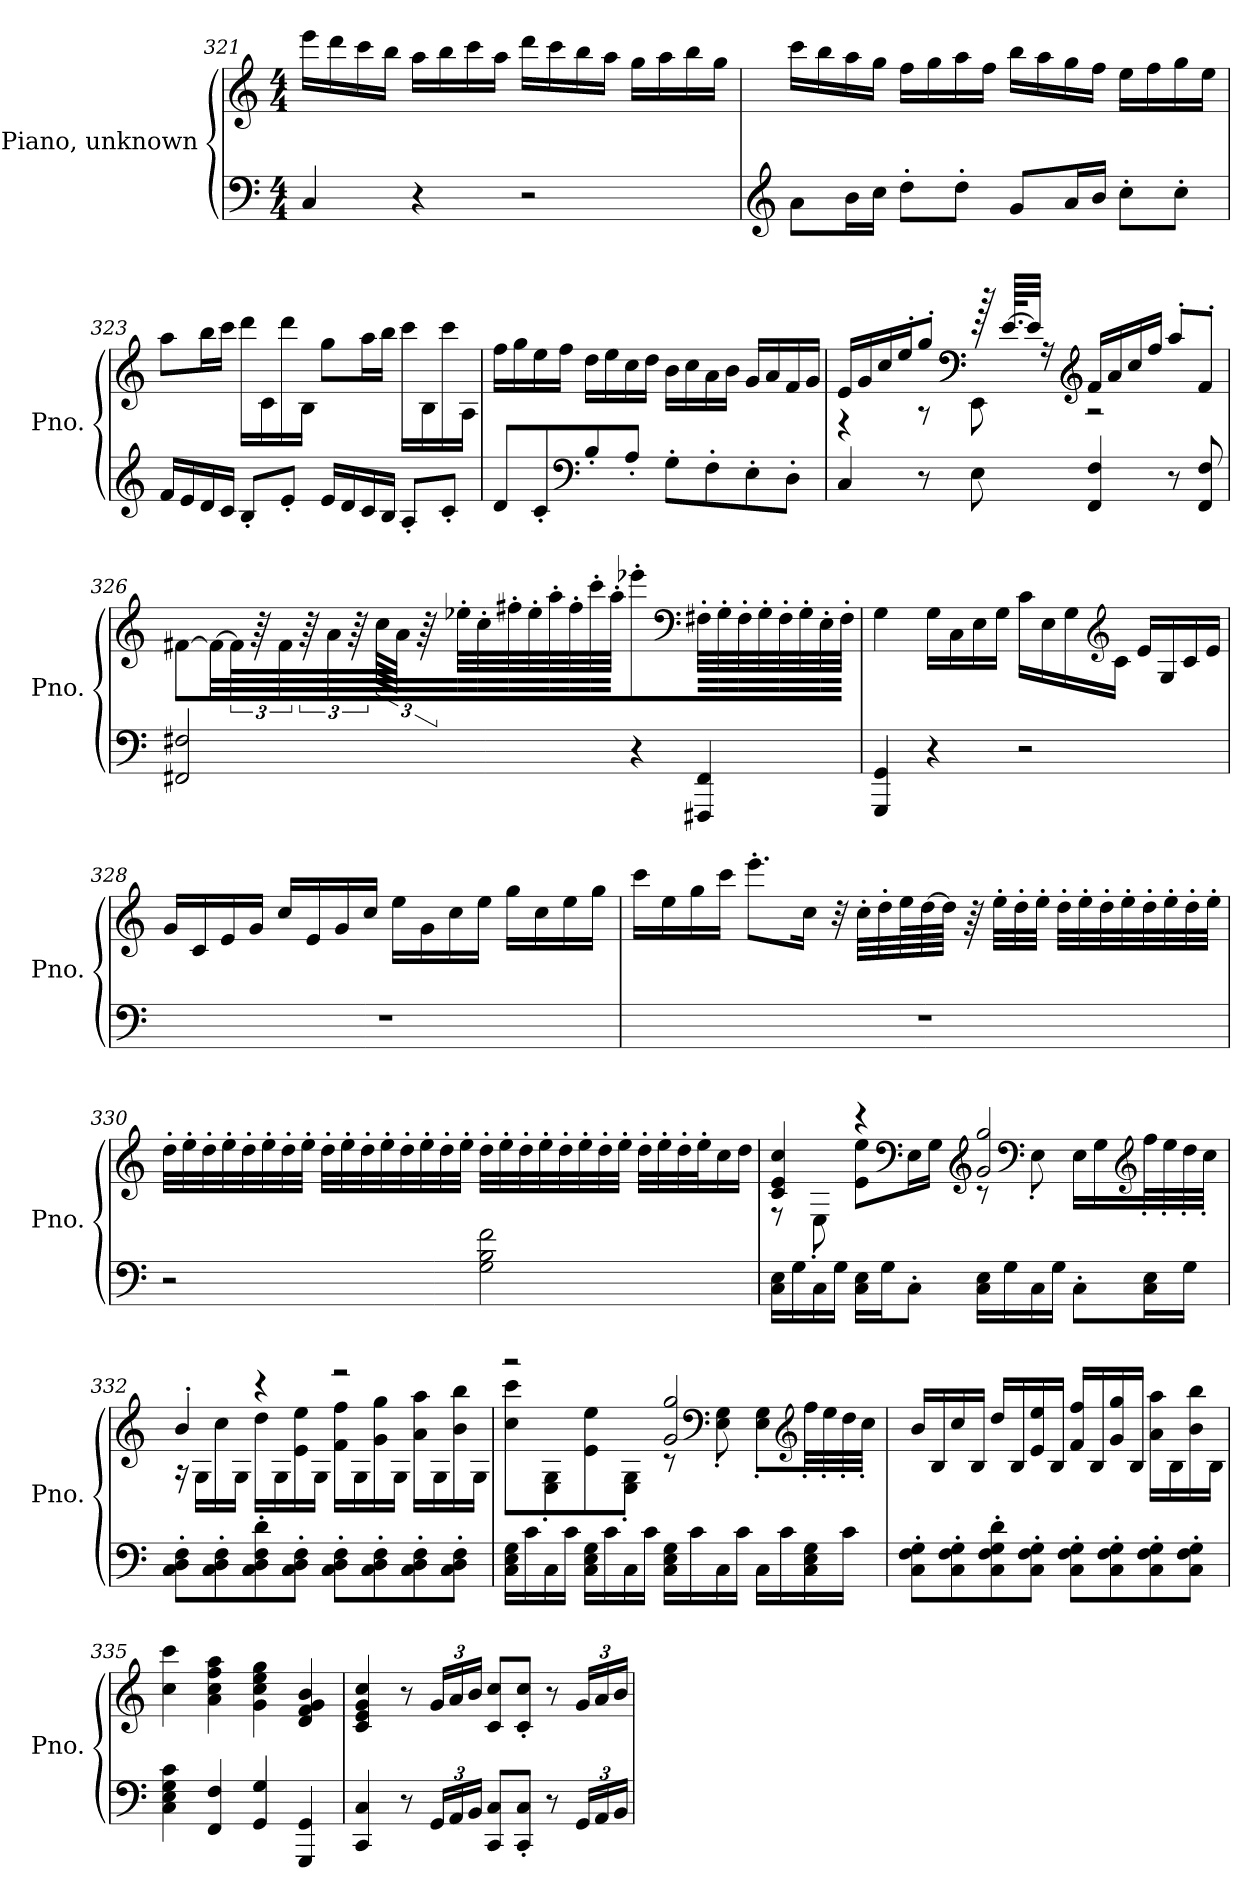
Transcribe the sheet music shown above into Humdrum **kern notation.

**kern	**kern
*part1	*part1
*staff2	*staff1
*I"Piano, unknown	*
*I'Pno.	*
*clefF4	*clefG2
*k[]	*k[]
*M4/4	*M4/4
=321	=321
4C/	16eee\LL
.	16ddd\
.	16ccc\
.	16bb\JJ
4r	16aa\LL
.	16bb\
.	16ccc\
.	16aa\JJ
2r	16ddd\LL
.	16ccc\
.	16bb\
.	16aa\JJ
.	16gg\LL
.	16aa\
.	16bb\
.	16gg\JJ
!!LO:LB:g=z
=322	=322
*clefG2	*
8a\L	16ccc\LL
.	16bb\
16b\L	16aa\
16cc\JJ	16gg\JJ
8dd'\L	16ff\LL
.	16gg\
8dd'\J	16aa\
.	16ff\JJ
8g/L	16bb\LL
.	16aa\
16a/L	16gg\
16b/JJ	16ff\JJ
8cc'\L	16ee\LL
.	16ff\
8cc'\J	16gg\
.	16ee\JJ
=323	=323
16f/LL	8aa\L
16e/	.
16d/	16bb\L
16c/JJ	16ccc\JJ
8B'/L	16ddd\LL
.	16c\
8e'/J	16ddd\
.	16B\JJ
16e/LL	8gg\L
16d/	.
16c/	16aa\L
16B/JJ	16bb\JJ
8A'/L	16ccc\LL
.	16B\
8c'/J	16ccc\
.	16A\JJ
!!LO:LB:g=z
=324	=324
8d/L	16ff\LL
.	16gg\
8c'/	16ee\
.	16ff\JJ
*clefF4	*
8B'/	16dd\LL
.	16ee\
8A'/J	16cc\
.	16dd\JJ
8G'\L	16b\LL
.	16cc\
8F'\	16a\
.	16b\JJ
8E'\	16g/LL
.	16a/
8D'\J	16f/
.	16g/JJ
=325	=325
*	*^
4C/	16e/LL	4r
.	16g/	.
.	16cc/	.
.	16ee'/J	.
8r	8gg'/J	8r
*	*clefF4	*
8E\	128r	8EE\
.	[64.e/KLLL	.
.	32e/JJJ]	.
.	16r	.
*	*clefG2	*
4FF/ 4F/	16f/LL	2r
.	16a/	.
.	16cc/	.
.	16ff/JJ	.
8r	8aa'/L	.
8FF/ 8F/	8f'/J	.
*	*v	*v
!!LO:LB:g=z
=326	=326
2FF#X/ 2F#X/	[8f#X/L
.	32f#/LL_
.	96f#/JJJk]
.	96r
.	96f#/
.	96r
.	96a/
.	96r
.	96cc\LLLL
.	96a\JJJJ
.	96r
.	32ee-X'\LLL
.	32cc'\
.	32ff#X'\
.	32ee-'\
.	32aa'\
.	32ff#'\
.	32ccc'\
.	32aa'\JJJ
4r	4eee-X'\
*	*clefF4
4FFF#X/ 4FF#/	32F#X'\LLL
.	32G'\
.	32F#'\
.	32G'\
.	32F#'\
.	32G'\
.	32E'\
.	32F#'\JJJ
!!LO:LB:g=z
=327	=327
4GGG/ 4GG/	4G\
4r	16G\LL
.	16C\
.	16E\
.	16G\JJ
2r	16c\LL
.	16E\
.	16G\
*	*clefG2
.	16c\JJ
.	16e/LL
.	16G/
.	16c/
.	16e/JJ
=328	=328
1r	16g/LL
.	16c/
.	16e/
.	16g/JJ
.	16cc/LL
.	16e/
.	16g/
.	16cc/JJ
.	16ee\LL
.	16g\
.	16cc\
.	16ee\JJ
.	16gg\LL
.	16cc\
.	16ee\
.	16gg\JJ
!!LO:PB:g=z
=329	=329
1r	16ccc\LL
.	16ee\
.	16gg\
.	16ccc\JJ
.	8.eee'\L
.	16cc\Jk
.	32r
.	32cc'\LLL
.	32dd'\
.	64ee\L
.	[64dd\
.	64dd\JJJJ]
.	64r
.	32ee'\LLL
.	32dd'\
.	32ee'\JJJ
.	32dd'\LLL
.	32ee'\
.	32dd'\
.	32ee'\
.	32dd'\
.	32ee'\
.	32dd'\
.	32ee'\JJJ
!!LO:LB:g=z
=330	=330
2r	32dd'\LLL
.	32ee'\
.	32dd'\
.	32ee'\
.	32dd'\
.	32ee'\
.	32dd'\
.	32ee'\JJJ
.	32dd'\LLL
.	32ee'\
.	32dd'\
.	32ee'\
.	32dd'\
.	32ee'\
.	32dd'\
.	32ee'\JJJ
2G\ 2B\ 2f\	32dd'\LLL
.	32ee'\
.	32dd'\
.	32ee'\
.	32dd'\
.	32ee'\
.	32dd'\
.	32ee'\JJJ
.	32dd'\LLL
.	32ee'\
.	32dd'\
.	32ee'\J
.	16cc\
.	16dd\JJ
!!LO:LB:g=z
=331	=331
*	*^
16C\ 16E\LL	4c/ 4e/ 4cc/	8r
16G\	.	.
16C\	.	8E'\
16G\JJ	.	.
16C\ 16E\LL	4r	8e\ 8ee\L
16G\J	.	.
*	*clefF4	*
8C'\J	.	16E\L
.	.	16G\JJ
*	*clefG2	*
16C\ 16E\LL	2g/ 2gg/	8r
16G\	.	.
*	*clefF4	*
16C\	.	8E'\
16G\JJ	.	.
8C'\L	.	16E\LL
.	.	16G\
*	*clefG2	*
16C\ 16E\L	.	32ff'\L
.	.	32ee'\
16G\JJ	.	32dd'\
.	.	32cc'\JJJ
=332	=332	=332
8C\' 8D\' 8F\'L	4b'/	16r
.	.	16G\LL
8C\' 8D\' 8F\'	.	16cc\
.	.	16G\JJ
8C\' 8D\' 8F\' 8d\'	4r	16dd\LL
.	.	16G\
8C\' 8D\' 8F\'J	.	16e\ 16ee\
.	.	16G\JJ
8C\' 8D\' 8F\'L	2r	16f\ 16ff\LL
.	.	16G\
8C\' 8D\' 8F\'	.	16g\ 16gg\
.	.	16G\JJ
8C\' 8D\' 8F\'	.	16a\ 16aa\LL
.	.	16G\
8C\' 8D\' 8F\'J	.	16b\ 16bb\
.	.	16G\JJ
!!LO:LB:g=z	!!
=333	=333	=333
16C\ 16E\ 16G\LL	2r	8cc\ 8ccc\L
16c\	.	.
16C\	.	8E\' 8G\'
16c\JJ	.	.
16C\ 16E\ 16G\LL	.	8e\ 8ee\
16c\	.	.
16C\	.	8E\' 8G\'J
16c\JJ	.	.
16C\ 16E\ 16G\LL	2g/ 2gg/	8r
16c\	.	.
*	*clefF4	*
16C\	.	8E\' 8G\'
16c\JJ	.	.
16C\LL	.	8E\' 8G\'L
16c\	.	.
*	*clefG2	*
16C\ 16E\ 16G\	.	32ff'\LL
.	.	32ee'\
16c\JJ	.	32dd'\
.	.	32cc'\JJJ
*	*v	*v
=334	=334
8C\' 8F\' 8G\'L	16b/LL
.	16B/
8C\' 8F\' 8G\'	16cc/
.	16B/JJ
8C\' 8F\' 8G\' 8d\'	16dd/LL
.	16B/
8C\' 8F\' 8G\'J	16e/ 16ee/
.	16B/JJ
8C\' 8F\' 8G\'L	16f/ 16ff/LL
.	16B/
8C\' 8F\' 8G\'	16g/ 16gg/
.	16B/JJ
8C\' 8F\' 8G\'	16a\ 16aa\LL
.	16B\
8C\' 8F\' 8G\'J	16b\ 16bb\
.	16B\JJ
=335	=335
4C\ 4E\ 4G\ 4c\	4cc\ 4ccc\
4FF/ 4F/	4a\ 4cc\ 4ff\ 4aa\
4GG/ 4G/	4g\ 4cc\ 4ee\ 4gg\
4GGG/ 4GG/	4d/ 4f/ 4g/ 4b/
!!LO:LB:g=z
=336	=336
4CC/ 4C/	4c/ 4e/ 4g/ 4cc/
8r	8r
*Xbrackettup	*Xbrackettup
24GG/LL	24g/LL
24AA/	24a/
24BB/JJ	24b/JJ
8CC/ 8C/L	8c/ 8cc/L
8CC/' 8C/'J	8c/' 8cc/'J
8r	8r
24GG/LL	24g/LL
24AA/	24a/
24BB/JJ	24b/JJ
=	=
*-	*-
